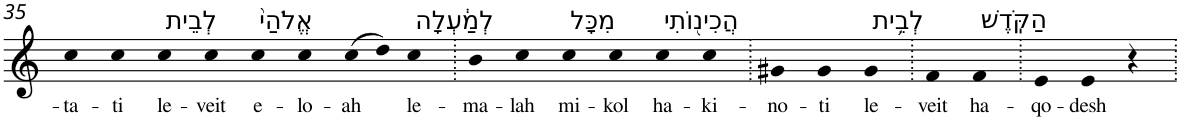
**kern	**text
*part1	*part1
*staff1	*staff1
*I"Piano	*
*I'Pno	*
!!LO:PB:g=z
*clefG2	*
*k[]	*
=35	=35
!	!LO:LY:b
4cc	-ta-
!	!LO:LY:b
4cc	-ti
!LO:TX:a:t=לְבֵית	!
!	!LO:LY:b
4cc	le-
!	!LO:LY:b
4cc	-veit
!LO:TX:a:t=אֱלֹהַי֙	!
!	!LO:LY:b
4cc	e-
!	!LO:LY:b
4cc	-lo-
!	!LO:LY:b
(>8cc	-ah
8dd)	.
!LO:TX:a:t=לְמַ֔עְלָה	!
!	!LO:LY:b
4cc	le-
=36.	=36.
!	!LO:LY:b
4b	-ma-
!	!LO:LY:b
4cc	-lah
!LO:TX:a:t=מִכָּל	!
!	!LO:LY:b
4cc	mi-
!	!LO:LY:b
4cc	-kol
!LO:TX:a:t=הֲכִינ֖וֹתִי	!
!	!LO:LY:b
4cc	ha-
!	!LO:LY:b
4cc	-ki-
=37.	=37.
!	!LO:LY:b
4g#X	-no-
!	!LO:LY:b
4g#	-ti
!LO:TX:a:t=לְבֵ֥ית	!
!	!LO:LY:b
4g#	le-
=38.	=38.
!	!LO:LY:b
4f	-veit
!LO:TX:a:t=הַקֹּֽדֶשׁ	!
!	!LO:LY:b
4f	ha-
=39.	=39.
!	!LO:LY:b
4e	-qo-
!	!LO:LY:b
4e	-desh
4r	.
=.	=.
*-	*-
